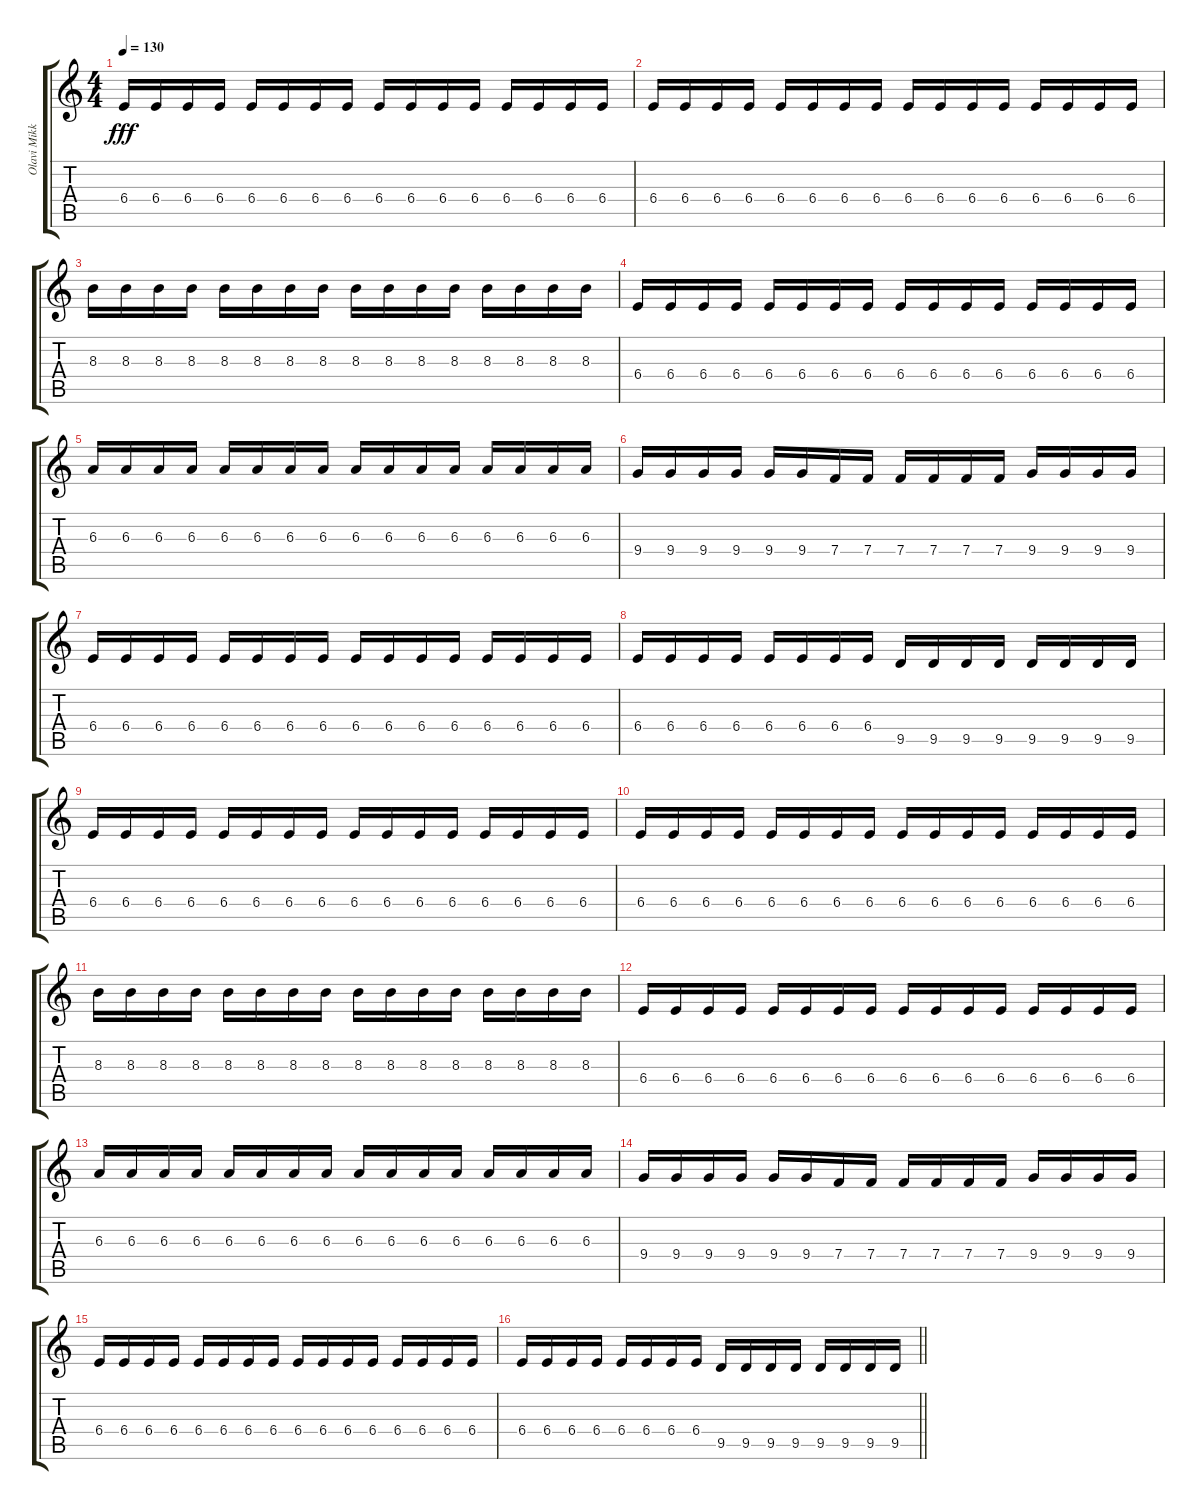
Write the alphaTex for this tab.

\track ("Olavi Mikkonen 1" "Olavi Mikk") {instrument distortionguitar}
\staff {score tabs}
\tuning (C4 G3 Eb3 Bb2 F2 C2) {hide}
\ts (4 4)
\tempo 130
\clef g2
\ks c
6.4.16{dy fff} 6.4.16 6.4.16 6.4.16 6.4.16 6.4.16 6.4.16 6.4.16 6.4.16 6.4.16 6.4.16 6.4.16 6.4.16 6.4.16 6.4.16 6.4.16 |
6.4.16 6.4.16 6.4.16 6.4.16 6.4.16 6.4.16 6.4.16 6.4.16 6.4.16 6.4.16 6.4.16 6.4.16 6.4.16 6.4.16 6.4.16 6.4.16 |
8.3.16 8.3.16 8.3.16 8.3.16 8.3.16 8.3.16 8.3.16 8.3.16 8.3.16 8.3.16 8.3.16 8.3.16 8.3.16 8.3.16 8.3.16 8.3.16 |
6.4.16 6.4.16 6.4.16 6.4.16 6.4.16 6.4.16 6.4.16 6.4.16 6.4.16 6.4.16 6.4.16 6.4.16 6.4.16 6.4.16 6.4.16 6.4.16 |
6.3.16 6.3.16 6.3.16 6.3.16 6.3.16 6.3.16 6.3.16 6.3.16 6.3.16 6.3.16 6.3.16 6.3.16 6.3.16 6.3.16 6.3.16 6.3.16 |
9.4.16 9.4.16 9.4.16 9.4.16 9.4.16 9.4.16 7.4.16 7.4.16 7.4.16 7.4.16 7.4.16 7.4.16 9.4.16 9.4.16 9.4.16 9.4.16 |
6.4.16 6.4.16 6.4.16 6.4.16 6.4.16 6.4.16 6.4.16 6.4.16 6.4.16 6.4.16 6.4.16 6.4.16 6.4.16 6.4.16 6.4.16 6.4.16 |
6.4.16 6.4.16 6.4.16 6.4.16 6.4.16 6.4.16 6.4.16 6.4.16 9.5.16 9.5.16 9.5.16 9.5.16 9.5.16 9.5.16 9.5.16 9.5.16 |
6.4.16 6.4.16 6.4.16 6.4.16 6.4.16 6.4.16 6.4.16 6.4.16 6.4.16 6.4.16 6.4.16 6.4.16 6.4.16 6.4.16 6.4.16 6.4.16 |
6.4.16 6.4.16 6.4.16 6.4.16 6.4.16 6.4.16 6.4.16 6.4.16 6.4.16 6.4.16 6.4.16 6.4.16 6.4.16 6.4.16 6.4.16 6.4.16 |
8.3.16 8.3.16 8.3.16 8.3.16 8.3.16 8.3.16 8.3.16 8.3.16 8.3.16 8.3.16 8.3.16 8.3.16 8.3.16 8.3.16 8.3.16 8.3.16 |
6.4.16 6.4.16 6.4.16 6.4.16 6.4.16 6.4.16 6.4.16 6.4.16 6.4.16 6.4.16 6.4.16 6.4.16 6.4.16 6.4.16 6.4.16 6.4.16 |
6.3.16 6.3.16 6.3.16 6.3.16 6.3.16 6.3.16 6.3.16 6.3.16 6.3.16 6.3.16 6.3.16 6.3.16 6.3.16 6.3.16 6.3.16 6.3.16 |
9.4.16 9.4.16 9.4.16 9.4.16 9.4.16 9.4.16 7.4.16 7.4.16 7.4.16 7.4.16 7.4.16 7.4.16 9.4.16 9.4.16 9.4.16 9.4.16 |
6.4.16 6.4.16 6.4.16 6.4.16 6.4.16 6.4.16 6.4.16 6.4.16 6.4.16 6.4.16 6.4.16 6.4.16 6.4.16 6.4.16 6.4.16 6.4.16 |
\barLineRight lightlight
6.4.16 6.4.16 6.4.16 6.4.16 6.4.16 6.4.16 6.4.16 6.4.16 9.5.16 9.5.16 9.5.16 9.5.16 9.5.16 9.5.16 9.5.16 9.5.16
